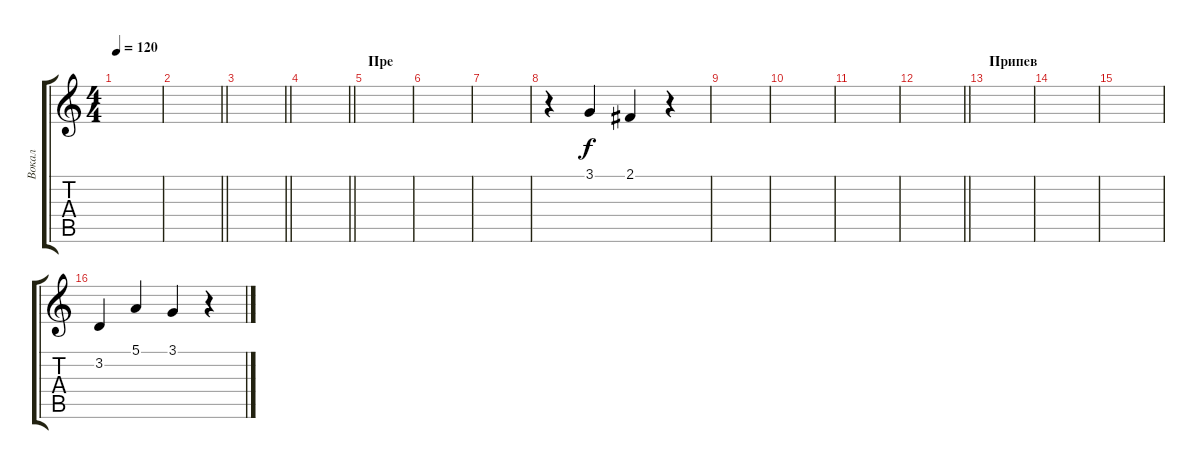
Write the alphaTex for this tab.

\track ("Вокал" "Вокал") {instrument lead2sawtooth}
\staff {score tabs}
\tuning (E4 B3 G3 D3 A2 E2) {hide}
\ts (4 4)
\tempo 120
\clef g2
\ks c
|
\barLineRight lightlight
|
\barLineRight lightlight
|
\barLineRight lightlight
|
\section ("" "Пре")
|
|
|
r.4 3.1.4 2.1.4 r.4 |
|
|
|
\barLineRight lightlight
|
\section ("" "Припев")
|
|
|
3.2.4 5.1.4 3.1.4 r.4
